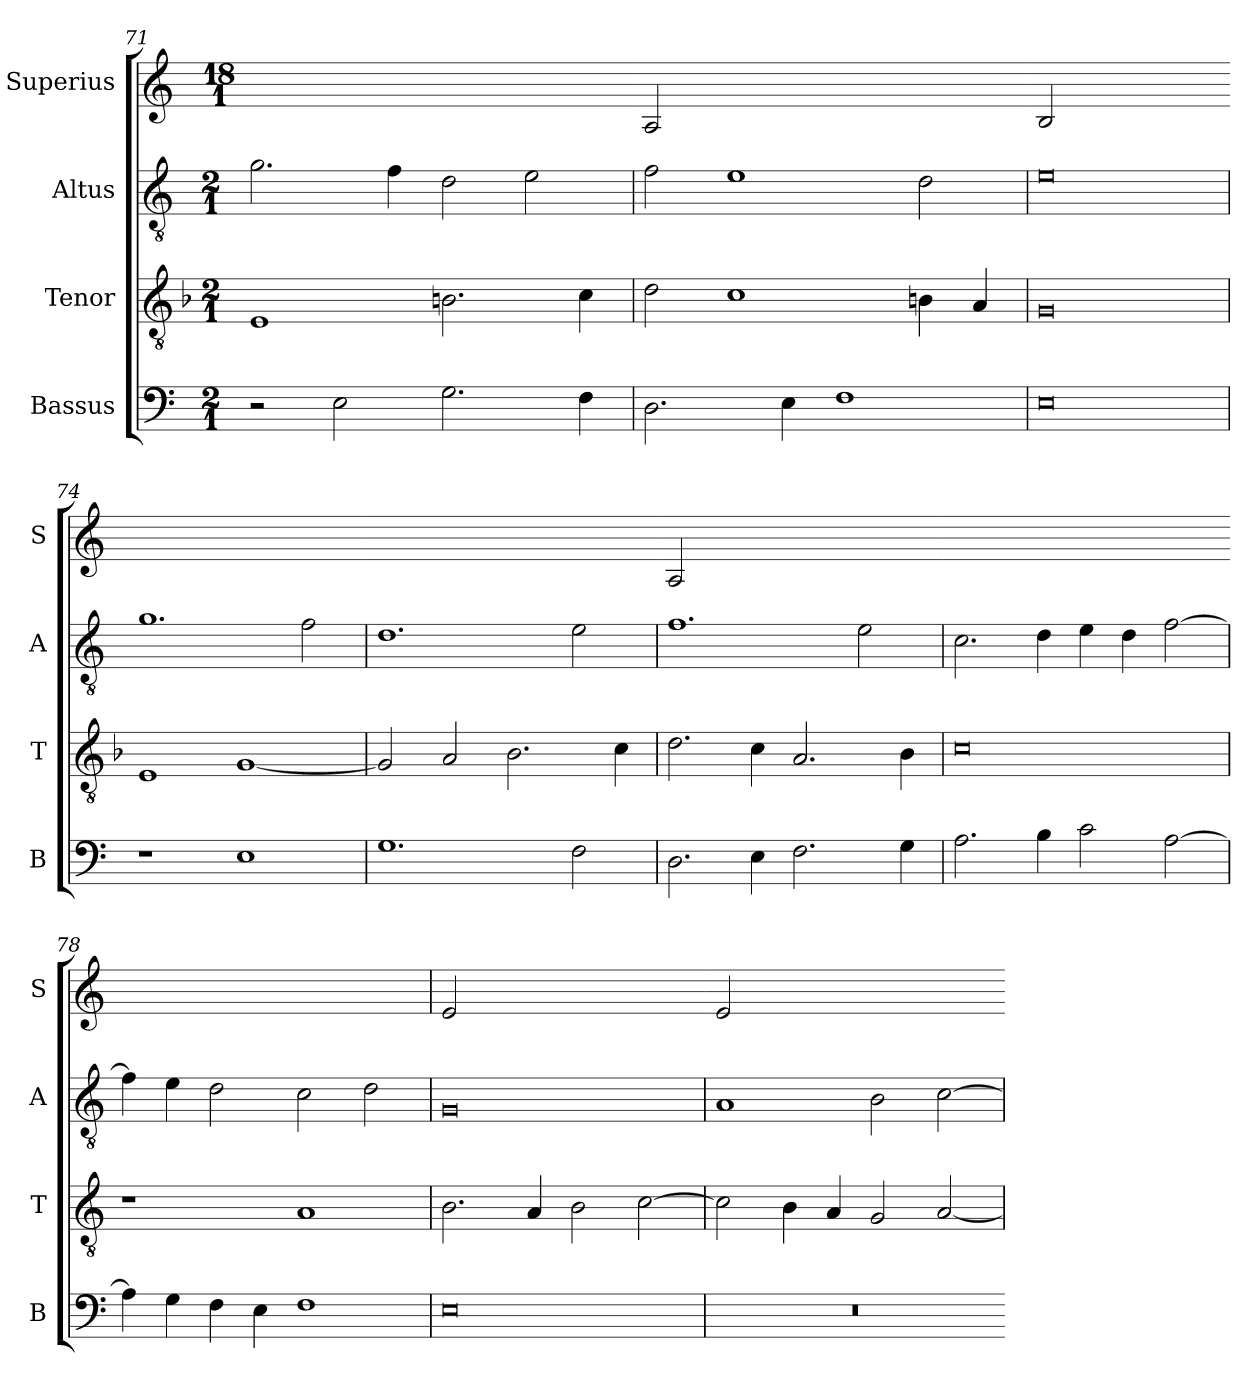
**kern	**kern	**kern	**kern
*part4	*part3	*part2	*part1
*staff4	*staff3	*staff2	*staff1
*I"Bassus	*I"Tenor	*I"Altus	*I"Superius
*I'B	*I'T	*I'A	*I'S
*clefF4	*clefGv2	*clefGv2	*clefG2
*k[]	*k[b-]	*k[]	*k[]
*M2/1	*M2/1	*M2/1	*M18/1
=71	=71	=71	=71
!	!	!	!LO:N:vis=2
2r	1E	2.g\	0Byy]
2E\	.	.	.
.	.	4f\	.
2.G\	2.Bn\	2d\	.
.	.	2e\	.
4F\	4c\	.	.
=72	=72	=72	=72-
!	!	!	!LO:N:vis=2
2.D\	2d\	2f\	0A
.	1c	1e	.
4E\	.	.	.
1F	.	.	.
.	4Bn\	2d\	.
.	4A/	.	.
=73	=73	=73	=73-
!	!	!	!LO:N:vis=2
0E	0G	0e	[y0B
=74	=74	=74	=74-
!	!	!	!LO:N:vis=2
1r	1E	1.g	0Byy_
1E	[1G	.	.
.	.	2f\	.
=75	=75	=75	=75-
*	*k[]	*	*
!	!	!	!LO:N:vis=2
1.G	2G/]	1.d	0Byy]
.	2A/	.	.
.	2.B\	.	.
2F\	.	2e\	.
.	4c\	.	.
=76	=76	=76	=76-
!	!	!	!LO:N:vis=2
2.D\	2.d\	1.f	[y0A
4E\	4c\	.	.
2.F\	2.A/	.	.
.	.	2e\	.
4G\	4B\	.	.
=77	=77	=77	=77-
!	!	!	!LO:N:vis=2
2.A\	0c	2.c\	0Ayy_
4B\	.	4d\	.
2c\	.	4e\	.
.	.	4d\	.
[2A\	.	[2f\	.
=78	=78	=78	=78-
!	!	!	!LO:N:vis=2
4A\]	1r	4f\]	0Ayy]
4G\	.	4e\	.
4F\	.	2d\	.
4E\	.	.	.
1F	1A	2c\	.
.	.	2d\	.
=79	=79	=79	=79
!	!	!	!LO:N:vis=2
0E	2.B\	0G	0e
.	4A/	.	.
.	2B\	.	.
.	[2c\	.	.
=80	=80	=80	=80-
!	!	!	!LO:N:vis=2
0r	2c\]	1A	0e
.	4B\	.	.
.	4A/	.	.
.	2G/	2B\	.
.	[2A/	[2c\	.
=	=	=	=-
*-	*-	*-	*-
